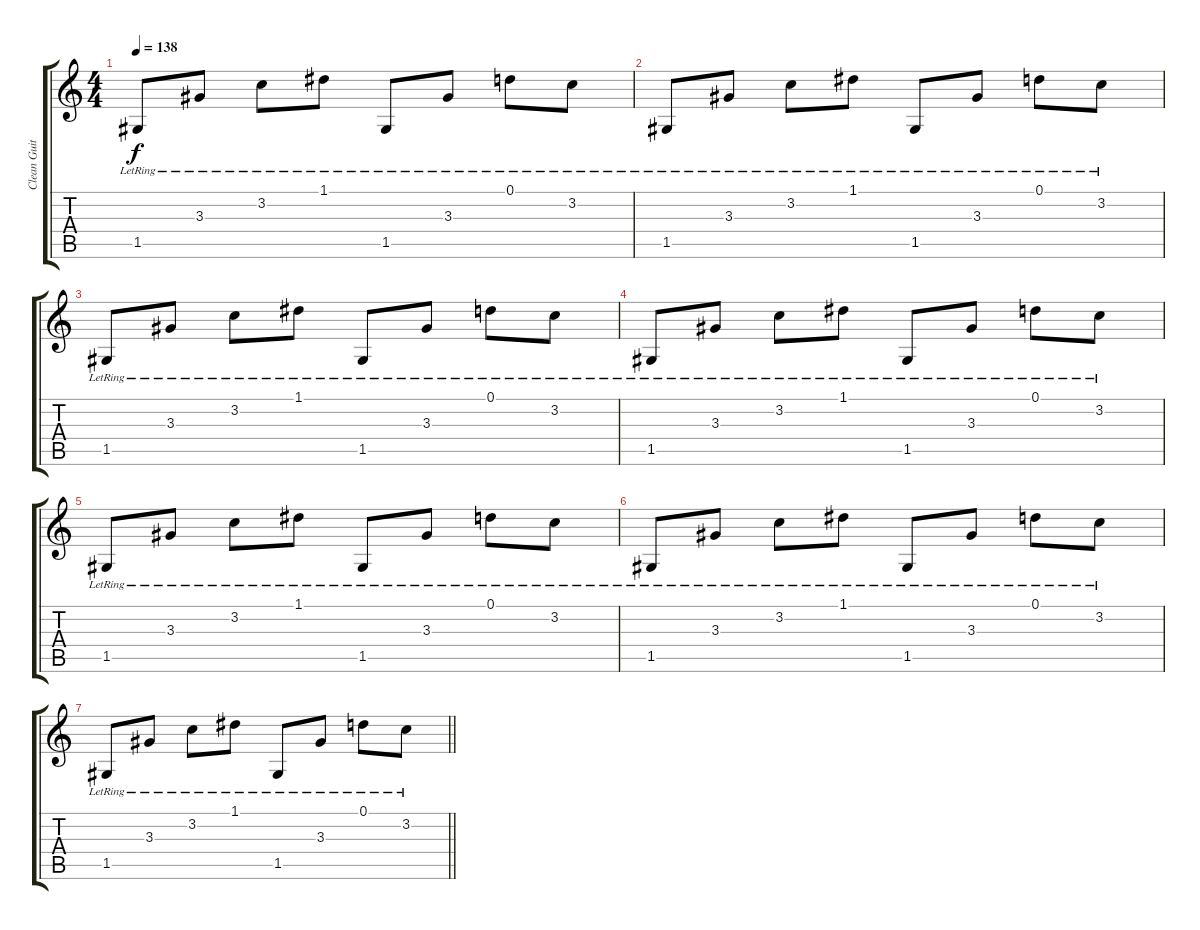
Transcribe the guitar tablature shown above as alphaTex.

\track ("Clean Guitar" "Clean Guit") {instrument acousticguitarsteel}
\staff {score tabs}
\tuning (D4 A3 F3 C3 G2 C2) {hide}
\ts (4 4)
\tempo 138
\clef g2
\ks c
1.5{lr}.8{dy f} 3.3{lr}.8 3.2{lr}.8 1.1{lr}.8 1.5{lr}.8 3.3{lr}.8 0.1{lr}.8 3.2{lr}.8 |
1.5{lr}.8 3.3{lr}.8 3.2{lr}.8 1.1{lr}.8 1.5{lr}.8 3.3{lr}.8 0.1{lr}.8 3.2{lr}.8 |
1.5{lr}.8 3.3{lr}.8 3.2{lr}.8 1.1{lr}.8 1.5{lr}.8 3.3{lr}.8 0.1{lr}.8 3.2{lr}.8 |
1.5{lr}.8 3.3{lr}.8 3.2{lr}.8 1.1{lr}.8 1.5{lr}.8 3.3{lr}.8 0.1{lr}.8 3.2{lr}.8 |
1.5{lr}.8 3.3{lr}.8 3.2{lr}.8 1.1{lr}.8 1.5{lr}.8 3.3{lr}.8 0.1{lr}.8 3.2{lr}.8 |
1.5{lr}.8 3.3{lr}.8 3.2{lr}.8 1.1{lr}.8 1.5{lr}.8 3.3{lr}.8 0.1{lr}.8 3.2{lr}.8 |
\barLineRight lightlight
1.5{lr}.8 3.3{lr}.8 3.2{lr}.8 1.1{lr}.8 1.5{lr}.8 3.3{lr}.8 0.1{lr}.8 3.2{lr}.8
